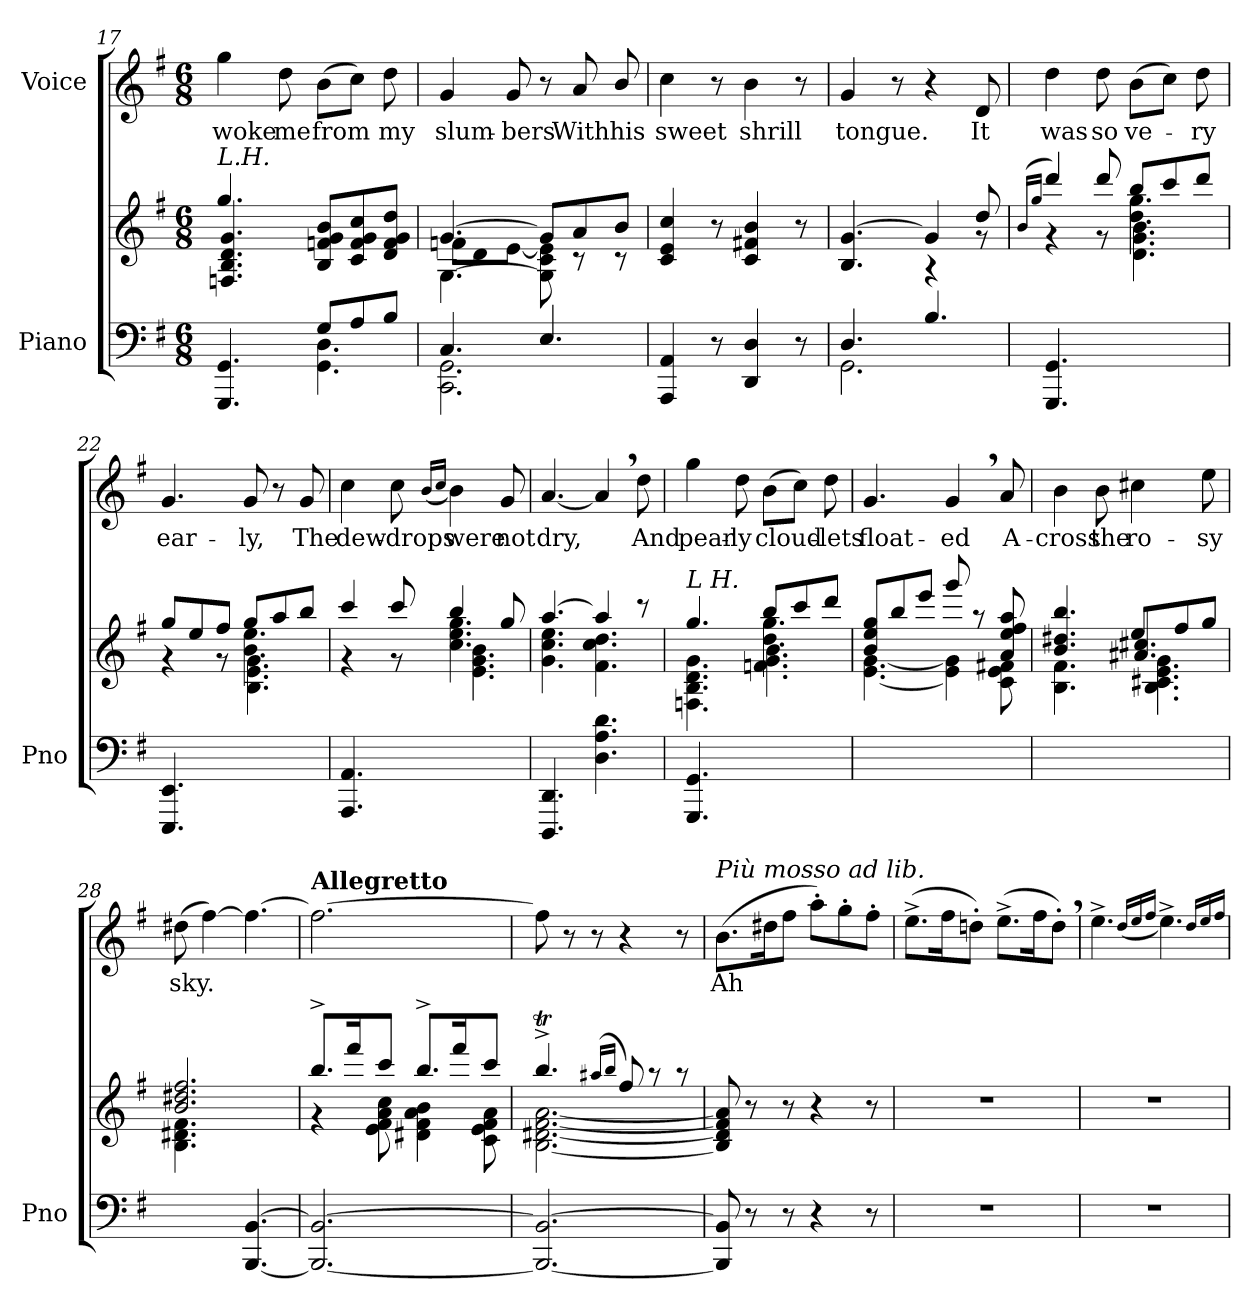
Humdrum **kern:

**kern	**kern	**kern	**text
*part2	*part2	*part1	*part1
*staff3	*staff2	*staff1	*staff1
*I"Piano	*	*I"Voice	*
*I'Pno	*	*	*
*clefF4	*clefG2	*clefG2	*
*k[f#]	*k[f#]	*k[f#]	*
*M6/8	*M6/8	*M6/8	*
=17	=17	=17	=17
*^	*^	*	*
!	!	!LO:TX:a:i:t=L.H.	!	!	!
4.GGG/ 4.GG/	4.ryy	4.gg/	4.Fn/ 4.B/ 4.d/ 4.g/	4gg\	woke
.	.	.	.	8dd\	me
8G/L	4.GG\ 4.D\	8B/ 8fn/ 8g/ 8b/L	4.ryy	(8b\L	from
8A/	.	8c/ 8f/ 8g/ 8cc/	.	8cc\J)	.
8B/J	.	8d/ 8f/ 8g/ 8dd/J	.	8dd\	my
=18	=18	=18	=18	=18	=18
*	*	*	*^	*	*
4.C/	2.CC\ 2.GG\	[4.g/	8fn\L	[4.G\	4g/	slum-
.	.	.	8d\	.	.	.
.	.	.	[>8e\J	.	8g/	-bers
4.E/	.	8g/L]	8G\] 8c\ 8e\]	4.ryy	8r	.
.	.	8a/	8r	.	8a/	With
.	.	8b/J	8r	.	8b/	his
*v	*v	*	*	*	*	*
*	*v	*v	*v	*	*
=19	=19	=19	=19
4AAA/ 4AA/	4c/ 4e/ 4cc/	4cc\	sweet
8r	8r	8r	.
4DD/ 4D/	4c/ 4f#X/ 4b/	4b\	shrill
8r	8r	8r	.
=20	=20	=20	=20
*^	*^	*	*
4.D/	2.GG\	4.B/ [4.g/	4.ryy	4g/	tongue.
.	.	.	.	8r	.
4.B/	.	4g/]	4r	4r	.
.	.	8dd/	8r	8d/	It
*v	*v	*	*	*	*
*	*v	*v	*	*
=21	=21	=21	=21
.	(>16qb/LL	.	.
.	16qgg/JJ	.	.
*	*^	*	*
*	*	*^	*	*
(4.GGG/ 4.GG/	4ddd/)	4r	4.ryy	4dd\	was
.	8ddd/	8r	.	8dd\	so
4.ryy	8bb/L	4.dd\ 4.gg\	4.d\ 4.g\ 4.b\)	(8b\L	ve-
.	8ccc/	.	.	8cc\J)	.
.	8ddd/J	.	.	8dd\	-ry
=22	=22	=22	=22	=22	=22
(4.EEE/ 4.EE/	8gg/L	4r	4.ryy	4.g/	ear-
.	8ee/	.	.	.	.
.	8ff#/J	8r	.	.	.
4.ryy	8gg/L	4.b\ 4.ee\	4.B\ 4.e\ 4.g\)	8g/	-ly,
.	8aa/	.	.	8r	.
.	8bb/J	.	.	8g/	The
=23	=23	=23	=23	=23	=23
(4.AAA/ 4.AA/	4ccc/	4r	4.ryy	4cc\	dew-
.	8ccc/	8r	.	8cc\	-drops
.	.	.	.	(16qb/LL	.
.	.	.	.	16qcc/JJ	.
4.ryy	4bb/	4.cc\ 4.ee\ 4.gg\	4.e\ 4.g\ 4.b\)	4b\)	were
.	8gg/	.	.	8g/	not
*	*	*v	*v	*	*
=24	=24	=24	=24	=24
4.DDD/ 4.DD/	[4.aa/	4.g\ 4.cc\ 4.ee\	[4.a/	dry,
4.D\ 4.A\ 4.d\	4aa/]	4.f#\ 4.cc\ 4.dd\	4a,/]	.
.	8r	.	8dd\	And
=25	=25	=25	=25	=25
*	*	*^	*	*
!	!LO:TX:a:i:t=L H.	!	!	!	!
(4.GGG/ 4.GG/	4.gg/	4.Fn\ 4.B\ 4.d\ 4.g\	4.ryy	4gg\	pear-
.	.	.	.	8dd\	-ly
4.ryy	8bb/L	4.dd\ 4.gg\	4.fn\ 4.g\ 4.b\)	(8b\L	cloud-
.	8ccc/	.	.	8cc\J)	.
.	8ddd/J	.	.	8dd\	-lets
*	*	*v	*v	*	*
=26	=26	=26	=26	=26
2.ryy	8b/ 8ee/ 8gg/L	[4.e\ [<4.g\	4.g/	float-
.	8bb/	.	.	.
.	8eee/J	.	.	.
.	8ggg/	4e\] 4g\]	4g,/	-ed
.	8r	.	.	.
.	8a/ 8ee/ 8ff#/ 8aa/	8c\ 8e\ 8f#X\	8a/	A-
=27	=27	=27	=27	=27
*	*	*^	*	*
2.ryy	4.b/ 4.dd#X/ 4.bb/	4.ryy	4.B\ 4.f#\	4b\	-cross
.	.	.	.	8b\	the
.	8ee/L	4.a#X/ 4.cc#X/	4.B\ 4.c#X\ 4.e\ 4.g\	4cc#X\	ro-
.	8ff#/	.	.	.	.
.	8gg/J	.	.	8ee\	-sy
*	*	*v	*v	*	*
=28	=28	=28	=28	=28
4.ryy	2.b/ 2.dd#X/ 2.ff#/	4.B\ 4.d#X\ 4.f#\	(8dd#X\	sky.
.	.	.	[4ff#\)	.
[4.BBB/ [4.BB/	.	4.ryy	4.ff#\_	.
=29	=29	=29	=29	=29
!	!	!	!LO:TX:a:B:t=Allegretto	!
2.BBB/_ 2.BB/_	8.bb^/L	4r	2.ff#\_	.
.	16fff#/K	.	.	.
.	8ccc/J	8e\ 8f#\ 8a\ 8cc\	.	.
.	8.bb^/L	4d#X\ 4f#\ 4a\ 4b\	.	.
.	16fff#/K	.	.	.
.	8ccc/J	8c\ 8e\ 8f#\ 8a\	.	.
=30	=30	=30	=30	=30
2.BBB/_ 2.BB/_	4.bbt^/	[2.B\ [2.d#X\ [2.f#\ [2.a\	8ff#\]	.
.	.	.	8r	.
.	.	.	8r	.
.	(16qaa#X/LL	.	.	.
.	16qbb/JJ	.	.	.
.	8ff#/)	.	4r	.
.	8r	.	.	.
.	8r	.	8r	.
*	*v	*v	*	*
=31	=31	=31	=31
!	!	!LO:TX:i:t=Più mosso ad lib.	!
8BBB/] 8BB/]	8B/] 8d#/] 8f#/] 8a/]	(8.b\L	Ah
8r	8r	.	.
.	.	16dd#X\K	.
8r	8r	8ff#\J	.
4r	4r	8aa'\L)	.
.	.	8gg'\	.
8r	8r	8ff#'\J	.
=32	=32	=32	=32
2.r	2.r	(8.ee^\L	.
.	.	16ff#\K	.
.	.	8ddn'\J)	.
.	.	(8.ee^\L	.
.	.	16ff#\K	.
.	.	8dd',\J)	.
=33	=33	=33	=33
2.r	2.r	4.ee^\	.
.	.	(16qdd/LL	.
.	.	16qee/	.
.	.	16qff#/JJ	.
.	.	4.ee^\)	.
.	.	16qdd/LL	.
.	.	16qee/	.
.	.	16qff#/JJ	.
=	=	=	=
*-	*-	*-	*-
